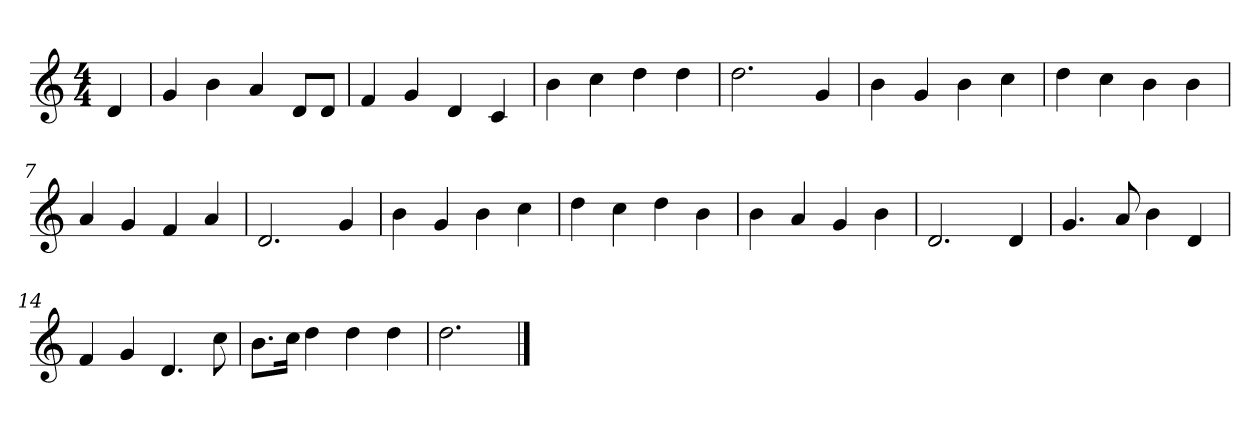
**kern
*part1
*staff1
*M4/4
=
4d
=1
4g
4b
4a
8dL
8dJ
=2
4f
4g
4d
4c
=3
4b
4cc
4dd
4dd
=4
2.dd
4g
=5
4b
4g
4b
4cc
=6
4dd
4cc
4b
4b
=7
4a
4g
4f
4a
=8
2.d
4g
=9
4b
4g
4b
4cc
=10
4dd
4cc
4dd
4b
=11
4b
4a
4g
4b
=12
2.d
4d
=13
4.g
8a
4b
4d
=14
4f
4g
4.d
8cc
=15
8.bL
16ccJk
4dd
4dd
4dd
=16
2.dd
==
*-
